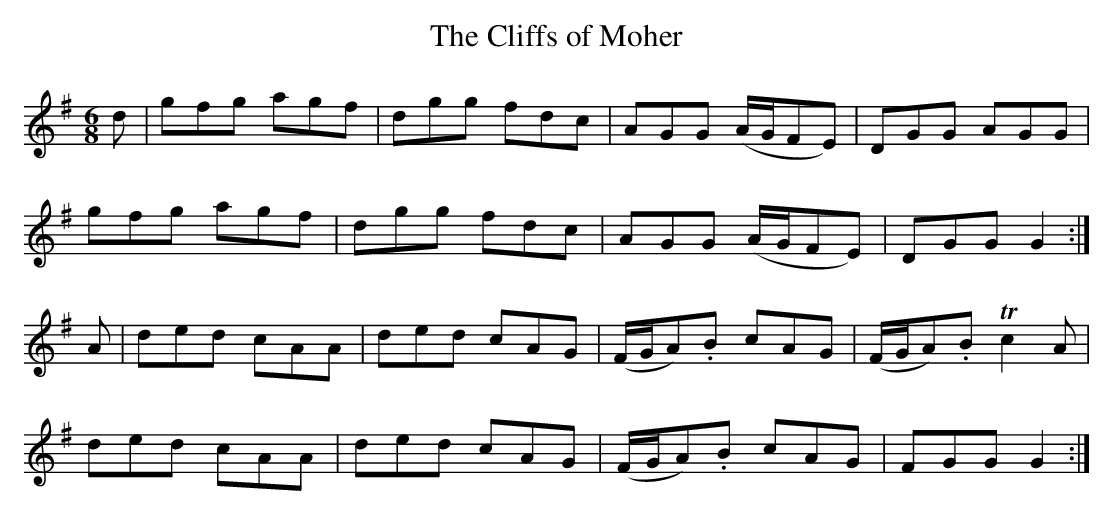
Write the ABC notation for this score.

X:1
T: The Cliffs of Moher
M: 6/8
L: 1/8
K: G
d|gfg agf|dgg fdc|AGG (A/G/FE)|DGG AGG|
gfg agf|dgg fdc|AGG (A/G/FE)|DGG G2:|
A|ded cAA|ded cAG|(F/G/A).B cAG|(F/G/A).B Tc2A|
ded cAA|ded cAG|(F/G/A).B cAG|FGG G2:|
